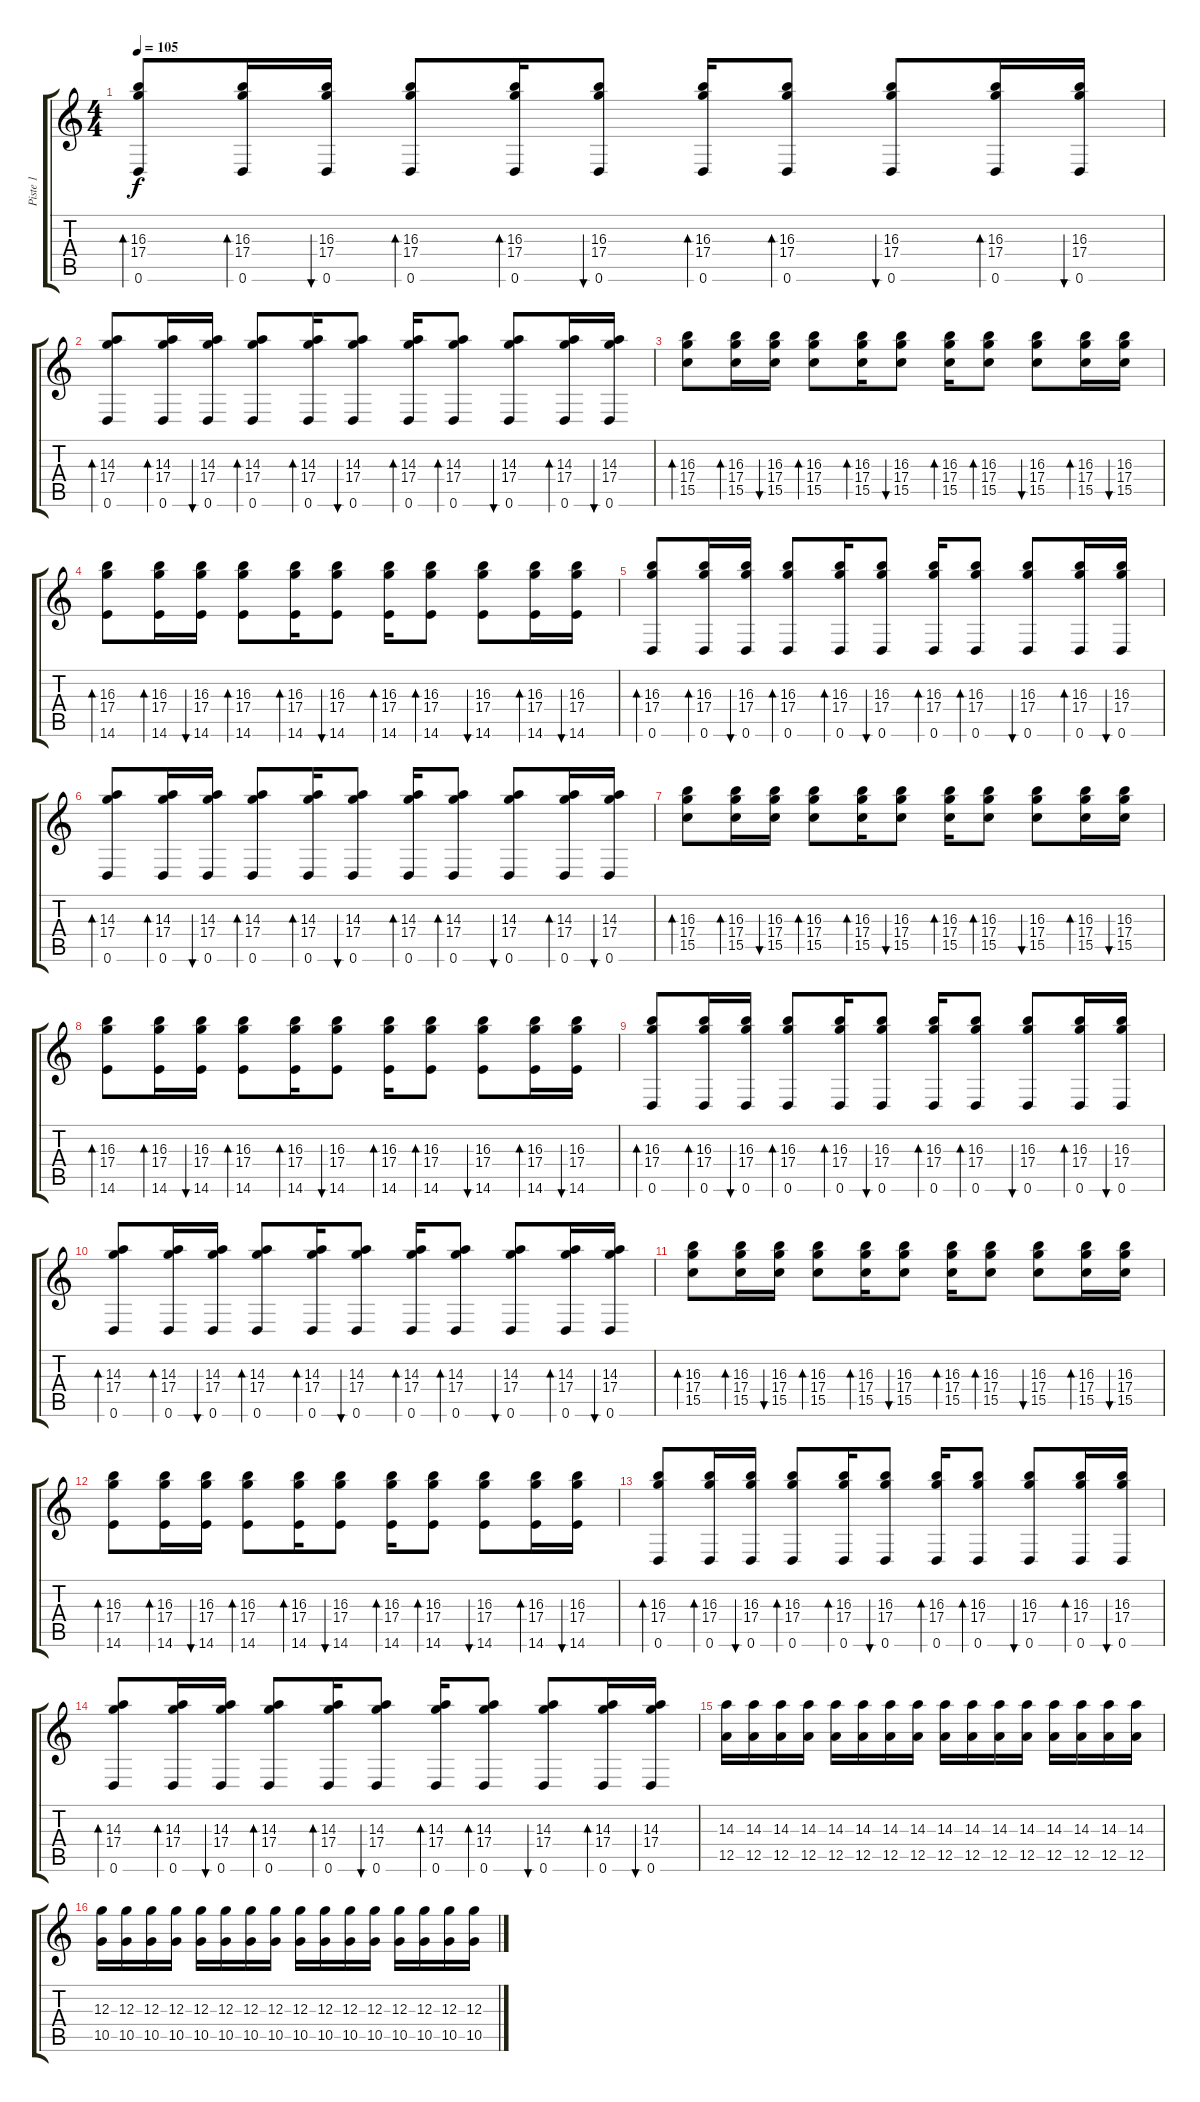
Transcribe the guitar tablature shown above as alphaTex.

\track ("Piste 1" "Piste 1") {instrument acousticguitarnylon}
\staff {score tabs}
\tuning (E4 B3 G3 D3 A2 D2) {hide}
\ts (4 4)
\tempo 105
\clef g2
\ks c
(16.3 17.4 0.6).8{bd 60 dy f} (16.3 17.4 0.6).16{bd 60} (16.3 17.4 0.6).16{bu 60} (16.3 17.4 0.6).8{bd 60} (16.3 17.4 0.6).16{bd 60} (16.3 17.4 0.6).8{bu 60} (16.3 17.4 0.6).16{bd 60} (16.3 17.4 0.6).8{bd 60} (16.3 17.4 0.6).8{bu 60} (16.3 17.4 0.6).16{bd 60} (16.3 17.4 0.6).16{bu 60} |
(14.3 17.4 0.6).8{bd 60} (14.3 17.4 0.6).16{bd 60} (14.3 17.4 0.6).16{bu 60} (14.3 17.4 0.6).8{bd 60} (14.3 17.4 0.6).16{bd 60} (14.3 17.4 0.6).8{bu 60} (14.3 17.4 0.6).16{bd 60} (14.3 17.4 0.6).8{bd 60} (14.3 17.4 0.6).8{bu 60} (14.3 17.4 0.6).16{bd 60} (14.3 17.4 0.6).16{bu 60} |
(16.3 17.4 15.5).8{bd 60} (16.3 17.4 15.5).16{bd 60} (16.3 17.4 15.5).16{bu 60} (16.3 17.4 15.5).8{bd 60} (16.3 17.4 15.5).16{bd 60} (16.3 17.4 15.5).8{bu 60} (16.3 17.4 15.5).16{bd 60} (16.3 17.4 15.5).8{bd 60} (16.3 17.4 15.5).8{bu 60} (16.3 17.4 15.5).16{bd 60} (16.3 17.4 15.5).16{bu 60} |
(16.3 17.4 14.6).8{bd 60} (16.3 17.4 14.6).16{bd 60} (16.3 17.4 14.6).16{bu 60} (16.3 17.4 14.6).8{bd 60} (16.3 17.4 14.6).16{bd 60} (16.3 17.4 14.6).8{bu 60} (16.3 17.4 14.6).16{bd 60} (16.3 17.4 14.6).8{bd 60} (16.3 17.4 14.6).8{bu 60} (16.3 17.4 14.6).16{bd 60} (16.3 17.4 14.6).16{bu 60} |
(16.3 17.4 0.6).8{bd 60} (16.3 17.4 0.6).16{bd 60} (16.3 17.4 0.6).16{bu 60} (16.3 17.4 0.6).8{bd 60} (16.3 17.4 0.6).16{bd 60} (16.3 17.4 0.6).8{bu 60} (16.3 17.4 0.6).16{bd 60} (16.3 17.4 0.6).8{bd 60} (16.3 17.4 0.6).8{bu 60} (16.3 17.4 0.6).16{bd 60} (16.3 17.4 0.6).16{bu 60} |
(14.3 17.4 0.6).8{bd 60} (14.3 17.4 0.6).16{bd 60} (14.3 17.4 0.6).16{bu 60} (14.3 17.4 0.6).8{bd 60} (14.3 17.4 0.6).16{bd 60} (14.3 17.4 0.6).8{bu 60} (14.3 17.4 0.6).16{bd 60} (14.3 17.4 0.6).8{bd 60} (14.3 17.4 0.6).8{bu 60} (14.3 17.4 0.6).16{bd 60} (14.3 17.4 0.6).16{bu 60} |
(16.3 17.4 15.5).8{bd 60} (16.3 17.4 15.5).16{bd 60} (16.3 17.4 15.5).16{bu 60} (16.3 17.4 15.5).8{bd 60} (16.3 17.4 15.5).16{bd 60} (16.3 17.4 15.5).8{bu 60} (16.3 17.4 15.5).16{bd 60} (16.3 17.4 15.5).8{bd 60} (16.3 17.4 15.5).8{bu 60} (16.3 17.4 15.5).16{bd 60} (16.3 17.4 15.5).16{bu 60} |
(16.3 17.4 14.6).8{bd 60} (16.3 17.4 14.6).16{bd 60} (16.3 17.4 14.6).16{bu 60} (16.3 17.4 14.6).8{bd 60} (16.3 17.4 14.6).16{bd 60} (16.3 17.4 14.6).8{bu 60} (16.3 17.4 14.6).16{bd 60} (16.3 17.4 14.6).8{bd 60} (16.3 17.4 14.6).8{bu 60} (16.3 17.4 14.6).16{bd 60} (16.3 17.4 14.6).16{bu 60} |
(16.3 17.4 0.6).8{bd 60} (16.3 17.4 0.6).16{bd 60} (16.3 17.4 0.6).16{bu 60} (16.3 17.4 0.6).8{bd 60} (16.3 17.4 0.6).16{bd 60} (16.3 17.4 0.6).8{bu 60} (16.3 17.4 0.6).16{bd 60} (16.3 17.4 0.6).8{bd 60} (16.3 17.4 0.6).8{bu 60} (16.3 17.4 0.6).16{bd 60} (16.3 17.4 0.6).16{bu 60} |
(14.3 17.4 0.6).8{bd 60} (14.3 17.4 0.6).16{bd 60} (14.3 17.4 0.6).16{bu 60} (14.3 17.4 0.6).8{bd 60} (14.3 17.4 0.6).16{bd 60} (14.3 17.4 0.6).8{bu 60} (14.3 17.4 0.6).16{bd 60} (14.3 17.4 0.6).8{bd 60} (14.3 17.4 0.6).8{bu 60} (14.3 17.4 0.6).16{bd 60} (14.3 17.4 0.6).16{bu 60} |
(16.3 17.4 15.5).8{bd 60} (16.3 17.4 15.5).16{bd 60} (16.3 17.4 15.5).16{bu 60} (16.3 17.4 15.5).8{bd 60} (16.3 17.4 15.5).16{bd 60} (16.3 17.4 15.5).8{bu 60} (16.3 17.4 15.5).16{bd 60} (16.3 17.4 15.5).8{bd 60} (16.3 17.4 15.5).8{bu 60} (16.3 17.4 15.5).16{bd 60} (16.3 17.4 15.5).16{bu 60} |
(16.3 17.4 14.6).8{bd 60} (16.3 17.4 14.6).16{bd 60} (16.3 17.4 14.6).16{bu 60} (16.3 17.4 14.6).8{bd 60} (16.3 17.4 14.6).16{bd 60} (16.3 17.4 14.6).8{bu 60} (16.3 17.4 14.6).16{bd 60} (16.3 17.4 14.6).8{bd 60} (16.3 17.4 14.6).8{bu 60} (16.3 17.4 14.6).16{bd 60} (16.3 17.4 14.6).16{bu 60} |
(16.3 17.4 0.6).8{bd 60} (16.3 17.4 0.6).16{bd 60} (16.3 17.4 0.6).16{bu 60} (16.3 17.4 0.6).8{bd 60} (16.3 17.4 0.6).16{bd 60} (16.3 17.4 0.6).8{bu 60} (16.3 17.4 0.6).16{bd 60} (16.3 17.4 0.6).8{bd 60} (16.3 17.4 0.6).8{bu 60} (16.3 17.4 0.6).16{bd 60} (16.3 17.4 0.6).16{bu 60} |
(14.3 17.4 0.6).8{bd 60} (14.3 17.4 0.6).16{bd 60} (14.3 17.4 0.6).16{bu 60} (14.3 17.4 0.6).8{bd 60} (14.3 17.4 0.6).16{bd 60} (14.3 17.4 0.6).8{bu 60} (14.3 17.4 0.6).16{bd 60} (14.3 17.4 0.6).8{bd 60} (14.3 17.4 0.6).8{bu 60} (14.3 17.4 0.6).16{bd 60} (14.3 17.4 0.6).16{bu 60} |
(14.3 12.5).16{instrument distortionguitar} (14.3 12.5).16 (14.3 12.5).16 (14.3 12.5).16 (14.3 12.5).16 (14.3 12.5).16 (14.3 12.5).16 (14.3 12.5).16 (14.3 12.5).16 (14.3 12.5).16 (14.3 12.5).16 (14.3 12.5).16 (14.3 12.5).16 (14.3 12.5).16 (14.3 12.5).16 (14.3 12.5).16 |
(12.3 10.5).16 (12.3 10.5).16 (12.3 10.5).16 (12.3 10.5).16 (12.3 10.5).16 (12.3 10.5).16 (12.3 10.5).16 (12.3 10.5).16 (12.3 10.5).16 (12.3 10.5).16 (12.3 10.5).16 (12.3 10.5).16 (12.3 10.5).16 (12.3 10.5).16 (12.3 10.5).16 (12.3 10.5).16
